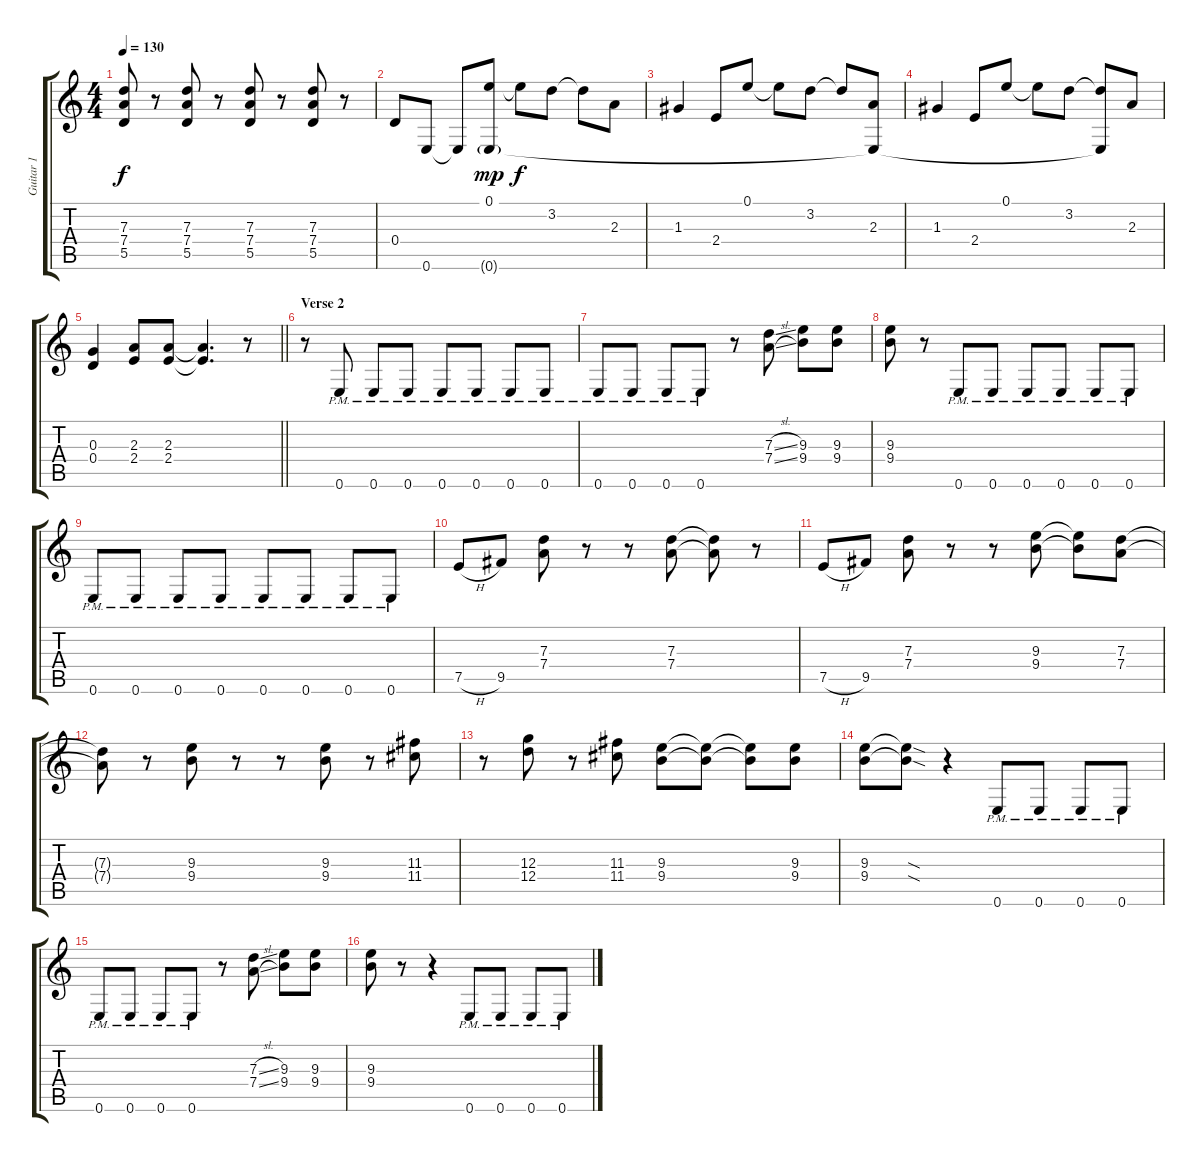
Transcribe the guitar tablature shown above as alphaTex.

\track ("Guitar 1" "Guitar 1") {instrument distortionguitar}
\staff {score tabs}
\tuning (E4 B3 G3 D3 A2 E2) {hide}
\ts (4 4)
\tempo 130
\clef g2
\ks c
(7.3 7.4 5.5).8{dy f} r.8 (7.3 7.4 5.5).8 r.8 (7.3 7.4 5.5).8 r.8 (7.3 7.4 5.5).8 r.8 |
0.4.8 0.6.8 0.6{t}.8 (0.1 0.6{g}).8{dy mp} 0.1{t}.8{dy f} 3.2.8 3.2{t}.8 2.3.8 |
1.3.4 2.4.8 0.1.8 0.1{t}.8 3.2.8 3.2{t}.8 (2.3 0.6{t}).8 |
1.3.4 2.4.8 0.1.8 0.1{t}.8 3.2.8 (3.2{t} 0.6{t}).8 2.3.8 |
\barLineRight lightlight
(0.3 0.4).4 (2.3 2.4).8 (2.3 2.4).8 (2.3{t} 2.4{t}).4{d} r.8 |
\section ("" "Verse 2")
r.8 0.6{pm}.8 0.6{pm}.8 0.6{pm}.8 0.6{pm}.8 0.6{pm}.8 0.6{pm}.8 0.6{pm}.8 |
0.6{pm}.8 0.6{pm}.8 0.6{pm}.8 0.6{pm}.8 r.8 (7.3{sl} 7.4{sl}).8 (9.3 9.4).8 (9.3 9.4).8 |
(9.3 9.4).8 r.8 0.6{pm}.8 0.6{pm}.8 0.6{pm}.8 0.6{pm}.8 0.6{pm}.8 0.6{pm}.8 |
0.6{pm}.8 0.6{pm}.8 0.6{pm}.8 0.6{pm}.8 0.6{pm}.8 0.6{pm}.8 0.6{pm}.8 0.6{pm}.8 |
7.5{h}.8 9.5.8 (7.3 7.4).8 r.8 r.8 (7.3 7.4).8 (7.3{t} 7.4{t}).8 r.8 |
7.5{h}.8 9.5.8 (7.3 7.4).8 r.8 r.8 (9.3 9.4).8 (9.3{t} 9.4{t}).8 (7.3 7.4).8 |
(7.3{t} 7.4{t}).8 r.8 (9.3 9.4).8 r.8 r.8 (9.3 9.4).8 r.8 (11.3 11.4).8 |
r.8 (12.3 12.4).8 r.8 (11.3 11.4).8 (9.3 9.4).8 (9.3{t} 9.4{t}).8 (9.3{t} 9.4{t}).8 (9.3 9.4).8 |
(9.3 9.4).8 (9.3{sod t} 9.4{sod t}).8 r.4 0.6{pm}.8 0.6{pm}.8 0.6{pm}.8 0.6{pm}.8 |
0.6{pm}.8 0.6{pm}.8 0.6{pm}.8 0.6{pm}.8 r.8 (7.3{sl} 7.4{sl}).8 (9.3 9.4).8 (9.3 9.4).8 |
(9.3 9.4).8 r.8 r.4 0.6{pm}.8 0.6{pm}.8 0.6{pm}.8 0.6{pm}.8
